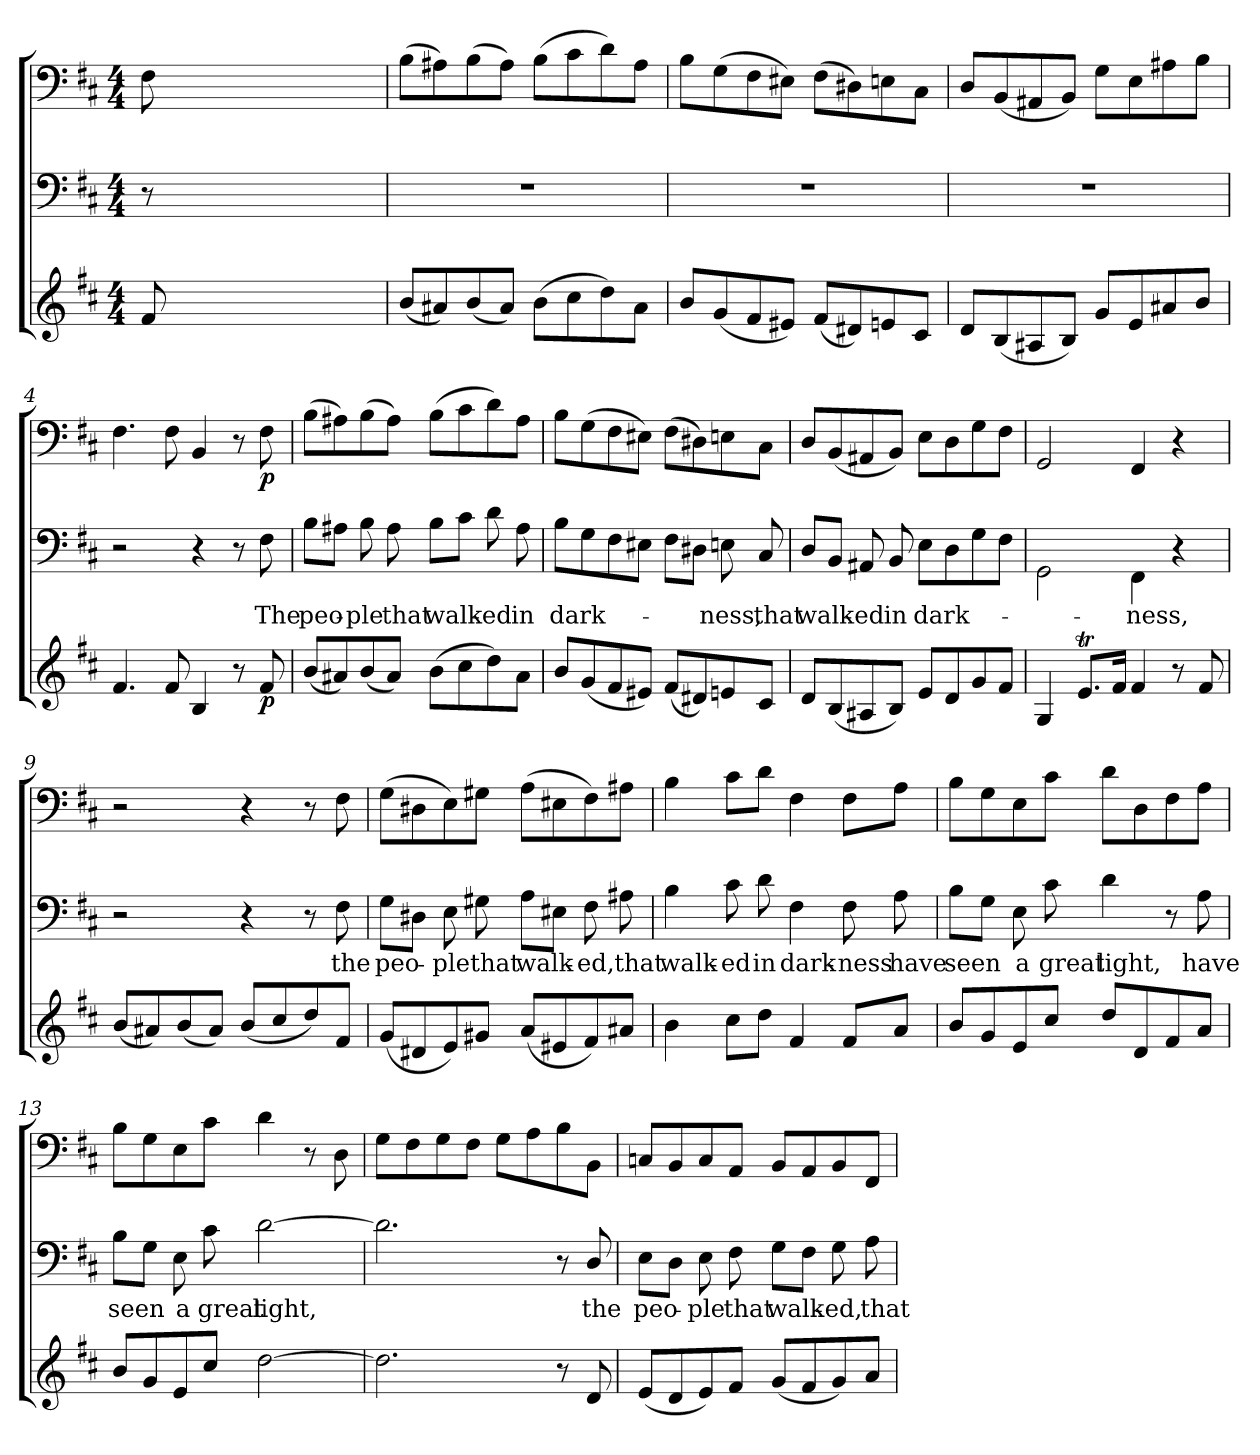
**kern	**dynam	**kern	**text	**kern	**dynam
*part3	*part3	*part2	*part2	*part1	*part1
*staff3	*staff3	*staff2	*staff2	*staff1	*staff1
*clefG2	*	*clefF4	*	*clefF4	*
*k[f#c#]	*	*k[f#c#]	*	*k[f#c#]	*
*b:	*	*b:	*	*b:	*
*M4/4	*	*M4/4	*	*M4/4	*
=	=	=	=	=	=
8f#/	.	8r	.	8F#\	.
2ryy	.	2ryy	.	2ryy	.
16ryy	.	16ryy	.	16ryy	.
16ryy	.	16ryy	.	16ryy	.
16ryy	.	16ryy	.	16ryy	.
16ryy	.	16ryy	.	16ryy	.
16ryy	.	16ryy	.	16ryy	.
16ryy	.	16ryy	.	16ryy	.
=1	=1	=1	=1	=1	=1
(8b/L	.	1r	.	(8B\L	.
8a#X/)	.	.	.	8A#X\)	.
(8b/	.	.	.	(8B\	.
8a#/J)	.	.	.	8A#\J)	.
(8b\L	.	.	.	(8B\L	.
8cc#\	.	.	.	8c#\	.
8dd\)	.	.	.	8d\)	.
8a#\J	.	.	.	8A#\J	.
=2	=2	=2	=2	=2	=2
8b/L	.	1r	.	8B\L	.
(8g/	.	.	.	(8G\	.
8f#/	.	.	.	8F#\	.
8e#X/J)	.	.	.	8E#X\J)	.
(8f#/L	.	.	.	(8F#\L	.
8d#X/)	.	.	.	8D#X\)	.
8en/	.	.	.	8En\	.
8c#/J	.	.	.	8C#\J	.
=3	=3	=3	=3	=3	=3
8d/L	.	1r	.	8D/L	.
(8B/	.	.	.	(8BB/	.
8A#X/	.	.	.	8AA#X/	.
8B/J)	.	.	.	8BB/J)	.
8g/L	.	.	.	8G\L	.
8e/	.	.	.	8E\	.
8a#X/	.	.	.	8A#X\	.
8b/J	.	.	.	8B\J	.
=4	=4	=4	=4	=4	=4
4.f#/	.	2r	.	4.F#\	.
8f#/	.	.	.	8F#\	.
4B/	.	4r	.	4BB/	.
8r	.	8r	.	8r	.
8f#/	p	8F#\	The	8F#\	p
=5	=5	=5	=5	=5	=5
(8b/L	.	8B\L	peo-	(8B\L	.
8a#X/)	.	8A#X\J	.	8A#X\)	.
(8b/	.	8B\	-ple	(8B\	.
8a#/J)	.	8A#\	that	8A#\J)	.
(8b\L	.	8B\L	walk-	(8B\L	.
8cc#\	.	8c#\J	.	8c#\	.
8dd\)	.	8d\	-ed	8d\)	.
8a#\J	.	8A#\	in	8A#\J	.
=6	=6	=6	=6	=6	=6
8b/L	.	8B\L	dark-	8B\L	.
(8g/	.	8G\	.	(8G\	.
8f#/	.	8F#\	.	8F#\	.
8e#X/J)	.	8E#X\J	.	8E#X\J)	.
(8f#/L	.	8F#\L	.	(8F#\L	.
8d#X/)	.	8D#X\J	.	8D#X\)	.
8en/	.	8En\	-ness,	8En\	.
8c#/J	.	8C#/	that	8C#\J	.
=7	=7	=7	=7	=7	=7
8d/L	.	8D/L	walk-	8D/L	.
(8B/	.	8BB/J	.	(8BB/	.
8A#X/	.	8AA#X/	-ed	8AA#X/	.
8B/J)	.	8BB/	in	8BB/J)	.
8e/L	.	8E\L	dark-	8E\L	.
8d/	.	8D\	.	8D\	.
8g/	.	8G\	.	8G\	.
8f#/J	.	8F#\J	.	8F#\J	.
=8	=8	=8	=8	=8	=8
4G/	.	2GG\	.	2GG/	.
8.eT/L	.	.	.	.	.
16f#/Jk	.	.	.	.	.
4f#/	.	4FF#\	-ness,	4FF#/	.
8r	.	4r	.	4r	.
8f#/	.	.	.	.	.
=9	=9	=9	=9	=9	=9
(8b/L	.	2r	.	2r	.
8a#X/)	.	.	.	.	.
(8b/	.	.	.	.	.
8a#/J)	.	.	.	.	.
(8b/L	.	4r	.	4r	.
8cc#/	.	.	.	.	.
8dd/)	.	8r	.	8r	.
8f#/J	.	8F#\	the	8F#\	.
=10	=10	=10	=10	=10	=10
(8g/L	.	8G\L	peo-	(8G\L	.
8d#X/	.	8D#X\J	.	8D#X\	.
8e/)	.	8E\	-ple	8E\)	.
8g#X/J	.	8G#X\	that	8G#X\J	.
(8a/L	.	8A\L	walk-	(8A\L	.
8e#X/	.	8E#X\J	.	8E#X\	.
8f#/)	.	8F#\	-ed,	8F#\)	.
8a#X/J	.	8A#X\	that	8A#X\J	.
=11	=11	=11	=11	=11	=11
4b\	.	4B\	walk-	4B\	.
8cc#\L	.	8c#\	-ed	8c#\L	.
8dd\J	.	8d\	in	8d\J	.
4f#/	.	4F#\	dark-	4F#\	.
8f#/L	.	8F#\	-ness	8F#\L	.
8a/J	.	8A\	have	8A\J	.
=12	=12	=12	=12	=12	=12
8b/L	.	8B\L	seen	8B\L	.
8g/	.	8G\J	.	8G\	.
8e/	.	8E\	a	8E\	.
8cc#/J	.	8c#\	great	8c#\J	.
8dd/L	.	4d\	light,	8d\L	.
8d/	.	.	.	8D\	.
8f#/	.	8r	.	8F#\	.
8a/J	.	8A\	have	8A\J	.
=13	=13	=13	=13	=13	=13
8b/L	.	8B\L	seen	8B\L	.
8g/	.	8G\J	.	8G\	.
8e/	.	8E\	a	8E\	.
8cc#/J	.	8c#\	great	8c#\J	.
[2dd\	.	[2d\	light,	4d\	.
.	.	.	.	8r	.
.	.	.	.	8D\	.
=14	=14	=14	=14	=14	=14
2.dd\]	.	2.d\]	.	8G\L	.
.	.	.	.	8F#\	.
.	.	.	.	8G\	.
.	.	.	.	8F#\J	.
.	.	.	.	8G\L	.
.	.	.	.	8A\	.
8r	.	8r	.	8B\	.
8d/	.	8D/	the	8BB\J	.
=15	=15	=15	=15	=15	=15
(8e/L	.	8E\L	peo-	8Cn/L	.
8d/	.	8D\J	.	8BB/	.
8e/)	.	8E\	-ple	8C/	.
8f#/J	.	8F#\	that	8AA/J	.
(8g/L	.	8G\L	walk-	8BB/L	.
8f#/	.	8F#\J	.	8AA/	.
8g/)	.	8G\	-ed,	8BB/	.
8a/J	.	8A\	that	8FF#/J	.
=	=	=	=	=	=
*-	*-	*-	*-	*-	*-
